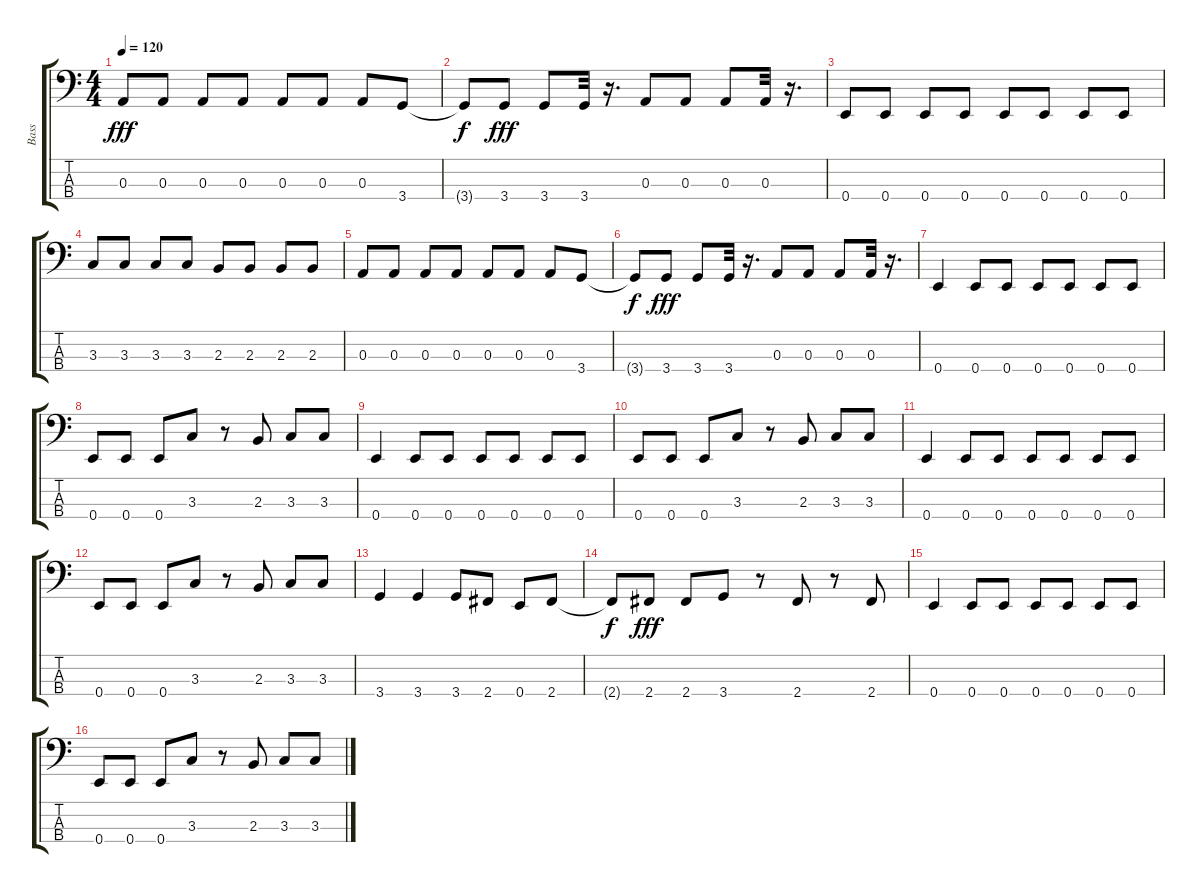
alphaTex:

\track ("Bass" "Bass") {instrument electricbasspick}
\staff {score tabs}
\tuning (G2 D2 A1 E1) {hide}
\ts (4 4)
\tempo 120
\clef f4
\ks c
0.3.8{dy fff} 0.3.8 0.3.8 0.3.8 0.3.8 0.3.8 0.3.8 3.4.8 |
3.4{t}.8{dy f} 3.4.8{dy fff} 3.4.8 3.4.32 r.16{d} 0.3.8 0.3.8 0.3.8 0.3.32 r.16{d} |
0.4.8 0.4.8 0.4.8 0.4.8 0.4.8 0.4.8 0.4.8 0.4.8 |
3.3.8 3.3.8 3.3.8 3.3.8 2.3.8 2.3.8 2.3.8 2.3.8 |
0.3.8 0.3.8 0.3.8 0.3.8 0.3.8 0.3.8 0.3.8 3.4.8 |
3.4{t}.8{dy f} 3.4.8{dy fff} 3.4.8 3.4.32 r.16{d} 0.3.8 0.3.8 0.3.8 0.3.32 r.16{d} |
0.4.4 0.4.8 0.4.8 0.4.8 0.4.8 0.4.8 0.4.8 |
0.4.8 0.4.8 0.4.8 3.3.8 r.8 2.3.8 3.3.8 3.3.8 |
0.4.4 0.4.8 0.4.8 0.4.8 0.4.8 0.4.8 0.4.8 |
0.4.8 0.4.8 0.4.8 3.3.8 r.8 2.3.8 3.3.8 3.3.8 |
0.4.4 0.4.8 0.4.8 0.4.8 0.4.8 0.4.8 0.4.8 |
0.4.8 0.4.8 0.4.8 3.3.8 r.8 2.3.8 3.3.8 3.3.8 |
3.4.4 3.4.4 3.4.8 2.4.8 0.4.8 2.4.8 |
2.4{t}.8{dy f} 2.4.8{dy fff} 2.4.8 3.4.8 r.8 2.4.8 r.8 2.4.8 |
0.4.4 0.4.8 0.4.8 0.4.8 0.4.8 0.4.8 0.4.8 |
0.4.8 0.4.8 0.4.8 3.3.8 r.8 2.3.8 3.3.8 3.3.8
